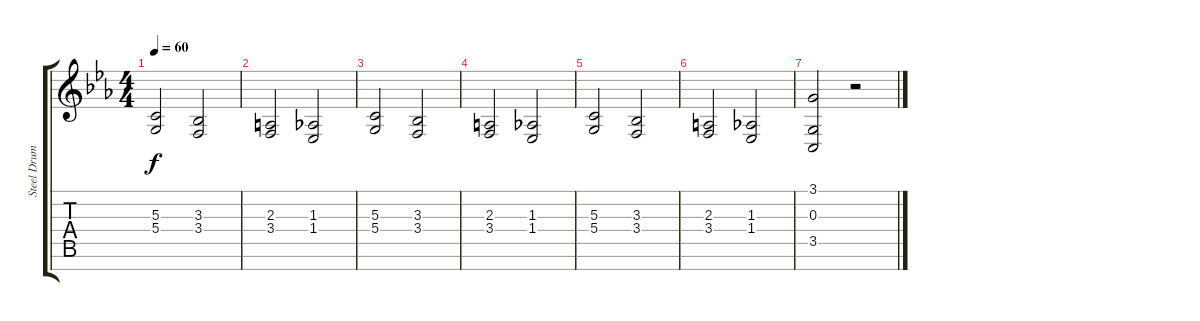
\track ("Steel Drums/ Voice Lead" "Steel Drum") {instrument steeldrums}
\staff {score tabs}
\tuning (E4 B3 G3 D3 A2 E2 B1) {hide}
\ts (4 4)
\tempo 60
\clef g2
\ks eb
(5.3 5.4).2{dy f} (3.3 3.4).2 |
(2.3 3.4).2 (1.3 1.4).2 |
(5.3 5.4).2 (3.3 3.4).2 |
(2.3 3.4).2 (1.3 1.4).2 |
(5.3 5.4).2 (3.3 3.4).2 |
(2.3 3.4).2 (1.3 1.4).2 |
(3.1 0.3 3.5).2{volume 10} r.2
